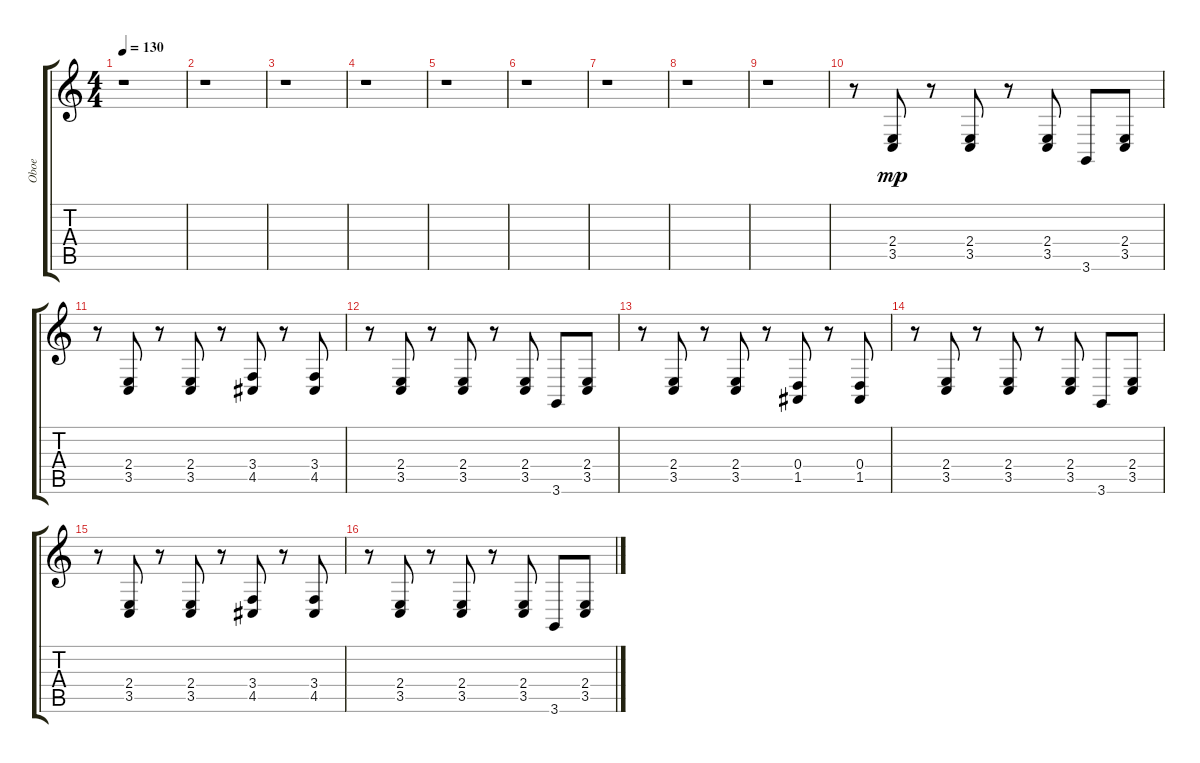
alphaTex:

\track ("Oboe" "Oboe") {instrument oboe}
\staff {score tabs}
\tuning (E4 B3 G3 D3 A2 E2) {hide}
\ts (4 4)
\tempo 130
\clef g2
\ks c
r.1{dy f} |
r.1 |
r.1 |
r.1 |
r.1 |
r.1 |
r.1 |
r.1 |
r.1 |
r.8 (2.4 3.5).8{dy mp} r.8 (2.4 3.5).8 r.8 (2.4 3.5).8 3.6.8 (2.4 3.5).8 |
r.8 (2.4 3.5).8 r.8 (2.4 3.5).8 r.8 (3.4 4.5).8 r.8 (3.4 4.5).8 |
r.8 (2.4 3.5).8 r.8 (2.4 3.5).8 r.8 (2.4 3.5).8 3.6.8 (2.4 3.5).8 |
r.8 (2.4 3.5).8 r.8 (2.4 3.5).8 r.8 (0.4 1.5).8 r.8 (0.4 1.5).8 |
r.8 (2.4 3.5).8 r.8 (2.4 3.5).8 r.8 (2.4 3.5).8 3.6.8 (2.4 3.5).8 |
r.8 (2.4 3.5).8 r.8 (2.4 3.5).8 r.8 (3.4 4.5).8 r.8 (3.4 4.5).8 |
r.8 (2.4 3.5).8 r.8 (2.4 3.5).8 r.8 (2.4 3.5).8 3.6.8 (2.4 3.5).8
